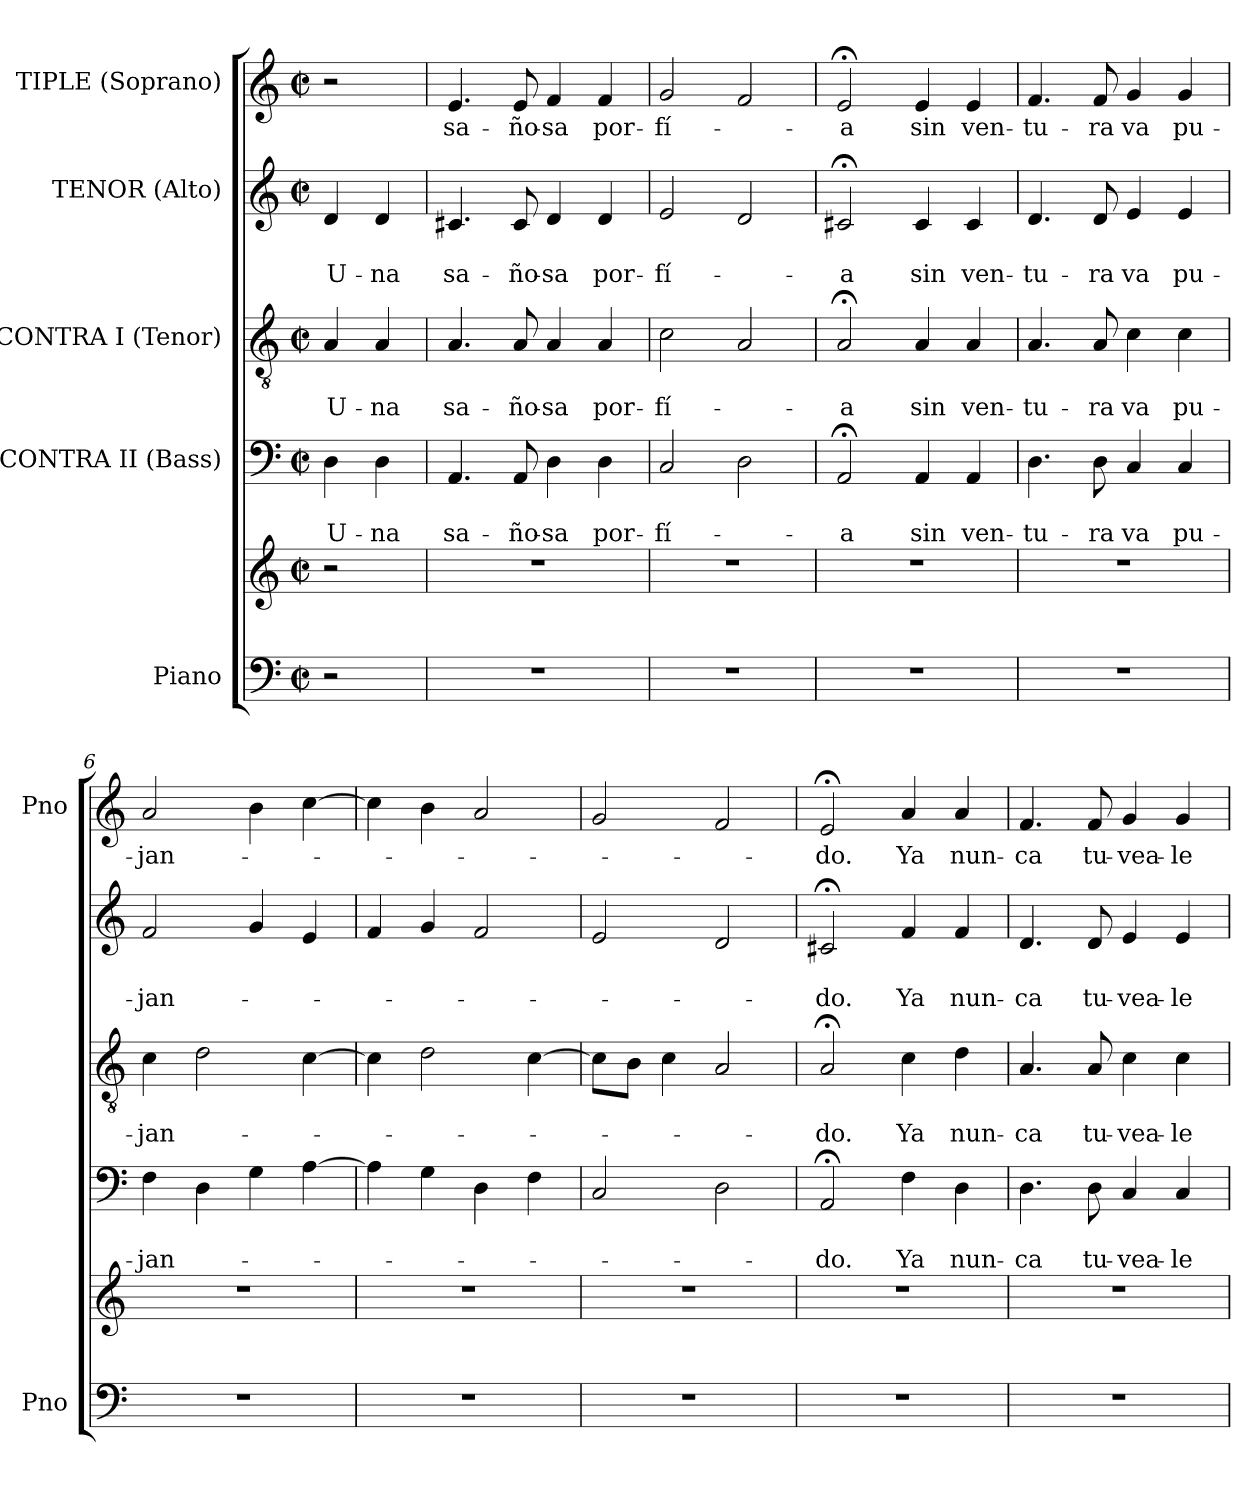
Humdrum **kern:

**kern	**kern	**kern	**text	**text	**kern	**text	**text	**kern	**text	**text	**kern	**text
*part5	*part5	*part4	*part4	*part4	*part3	*part3	*part3	*part2	*part2	*part2	*part1	*part1
*staff6	*staff5	*staff4	*staff4	*staff4	*staff3	*staff3	*staff3	*staff2	*staff2	*staff2	*staff1	*staff1
*I"Piano	*	*I"CONTRA II (Bass)	*	*	*I"CONTRA I (Tenor)	*	*	*I"TENOR (Alto)	*	*	*I"TIPLE (Soprano)	*
*I'Pno	*	*	*	*	*	*	*	*	*	*	*I'Pno	*
*clefF4	*clefG2	*clefF4	*	*	*clefGv2	*	*	*clefG2	*	*	*clefG2	*
*k[]	*k[]	*k[]	*	*	*k[]	*	*	*k[]	*	*	*k[]	*
*C:	*C:	*C:	*	*	*C:	*	*	*C:	*	*	*C:	*
*M2/2	*M2/2	*M2/2	*	*	*M2/2	*	*	*M2/2	*	*	*M2/2	*
*met(c|)	*met(c|)	*met(c|)	*	*	*met(c|)	*	*	*met(c|)	*	*	*met(c|)	*
=1	=1	=1	=1	=1	=1	=1	=1	=1	=1	=1	=1	=1
2r	2r	4D\	.	U-	4A/	.	U-	4d/	.	U-	2r	.
.	.	4D\	.	-na	4A/	.	-na	4d/	.	-na	.	.
=2	=2	=2	=2	=2	=2	=2	=2	=2	=2	=2	=2	=2
1r	1r	4.AA/	.	sa-	4.A/	.	sa-	4.c#X/	.	sa-	4.e/	sa-
.	.	8AA/	.	-ño-	8A/	.	-ño-	8c#/	.	-ño-	8e/	-ño-
.	.	4D\	.	-sa	4A/	.	-sa	4d/	.	-sa	4f/	-sa
.	.	4D\	.	por-	4A/	.	por-	4d/	.	por-	4f/	por-
=3	=3	=3	=3	=3	=3	=3	=3	=3	=3	=3	=3	=3
1r	1r	2C/	.	-fí-	2c\	.	-fí-	2e/	.	-fí-	2g/	-fí-
.	.	2D\	.	.	2A/	.	.	2d/	.	.	2f/	.
=4	=4	=4	=4	=4	=4	=4	=4	=4	=4	=4	=4	=4
1r	1r	2AA;</	.	-a	2A;</	.	-a	2c#;</	.	-a	2e;</	-a
.	.	4AA/	.	sin	4A/	.	sin	4c#/	.	sin	4e/	sin
.	.	4AA/	.	ven-	4A/	.	ven-	4c#/	.	ven-	4e/	ven-
=5	=5	=5	=5	=5	=5	=5	=5	=5	=5	=5	=5	=5
1r	1r	4.D\	.	-tu-	4.A/	.	-tu-	4.d/	.	-tu-	4.f/	-tu-
.	.	8D\	.	-ra	8A/	.	-ra	8d/	.	-ra	8f/	-ra
.	.	4C/	.	va	4c\	.	va	4e/	.	va	4g/	va
.	.	4C/	.	pu-	4c\	.	pu-	4e/	.	pu-	4g/	pu-
!!LO:LB:g=z
=6	=6	=6	=6	=6	=6	=6	=6	=6	=6	=6	=6	=6
1r	1r	4F\	.	-­jan-	4c\	.	-­jan-	2f/	.	-­jan-	2a/	-­jan-
.	.	4D\	.	.	2d\	.	.	.	.	.	.	.
.	.	4G\	.	.	.	.	.	4g/	.	.	4b\	.
.	.	[4A\	.	.	[4c\	.	.	4e/	.	.	[4cc\	.
=7	=7	=7	=7	=7	=7	=7	=7	=7	=7	=7	=7	=7
1r	1r	4A\]	.	.	4c\]	.	.	4f/	.	.	4cc\]	.
.	.	4G\	.	.	2d\	.	.	4g/	.	.	4b\	.
.	.	4D\	.	.	.	.	.	2f/	.	.	2a/	.
.	.	4F\	.	.	[4c\	.	.	.	.	.	.	.
=8	=8	=8	=8	=8	=8	=8	=8	=8	=8	=8	=8	=8
1r	1r	2C/	.	.	8c\L]	.	.	2e/	.	.	2g/	.
.	.	.	.	.	8B\J	.	.	.	.	.	.	.
.	.	.	.	.	4c\	.	.	.	.	.	.	.
.	.	2D\	.	.	2A/	.	.	2d/	.	.	2f/	.
=9	=9	=9	=9	=9	=9	=9	=9	=9	=9	=9	=9	=9
1r	1r	2AA;</	.	-do.	2A;</	.	-do.	2c#;</	.	-do.	2e;</	-do.
.	.	4F\	.	Ya	4c\	.	Ya	4f/	.	Ya	4a/	Ya
.	.	4D\	.	nun-	4d\	.	nun-	4f/	.	nun-	4a/	nun-
=10	=10	=10	=10	=10	=10	=10	=10	=10	=10	=10	=10	=10
1r	1r	4.D\	.	-ca	4.A/	.	-ca	4.d/	.	-ca	4.f/	-ca
.	.	8D\	.	tu-	8A/	.	tu-	8d/	.	tu-	8f/	tu-
.	.	4C/	.	-vea-	4c\	.	-vea-	4e/	.	-vea-	4g/	-vea-
.	.	4C/	.	-le-	4c\	.	-le-	4e/	.	-le-	4g/	-le-
=	=	=	=	=	=	=	=	=	=	=	=	=
*-	*-	*-	*-	*-	*-	*-	*-	*-	*-	*-	*-	*-
